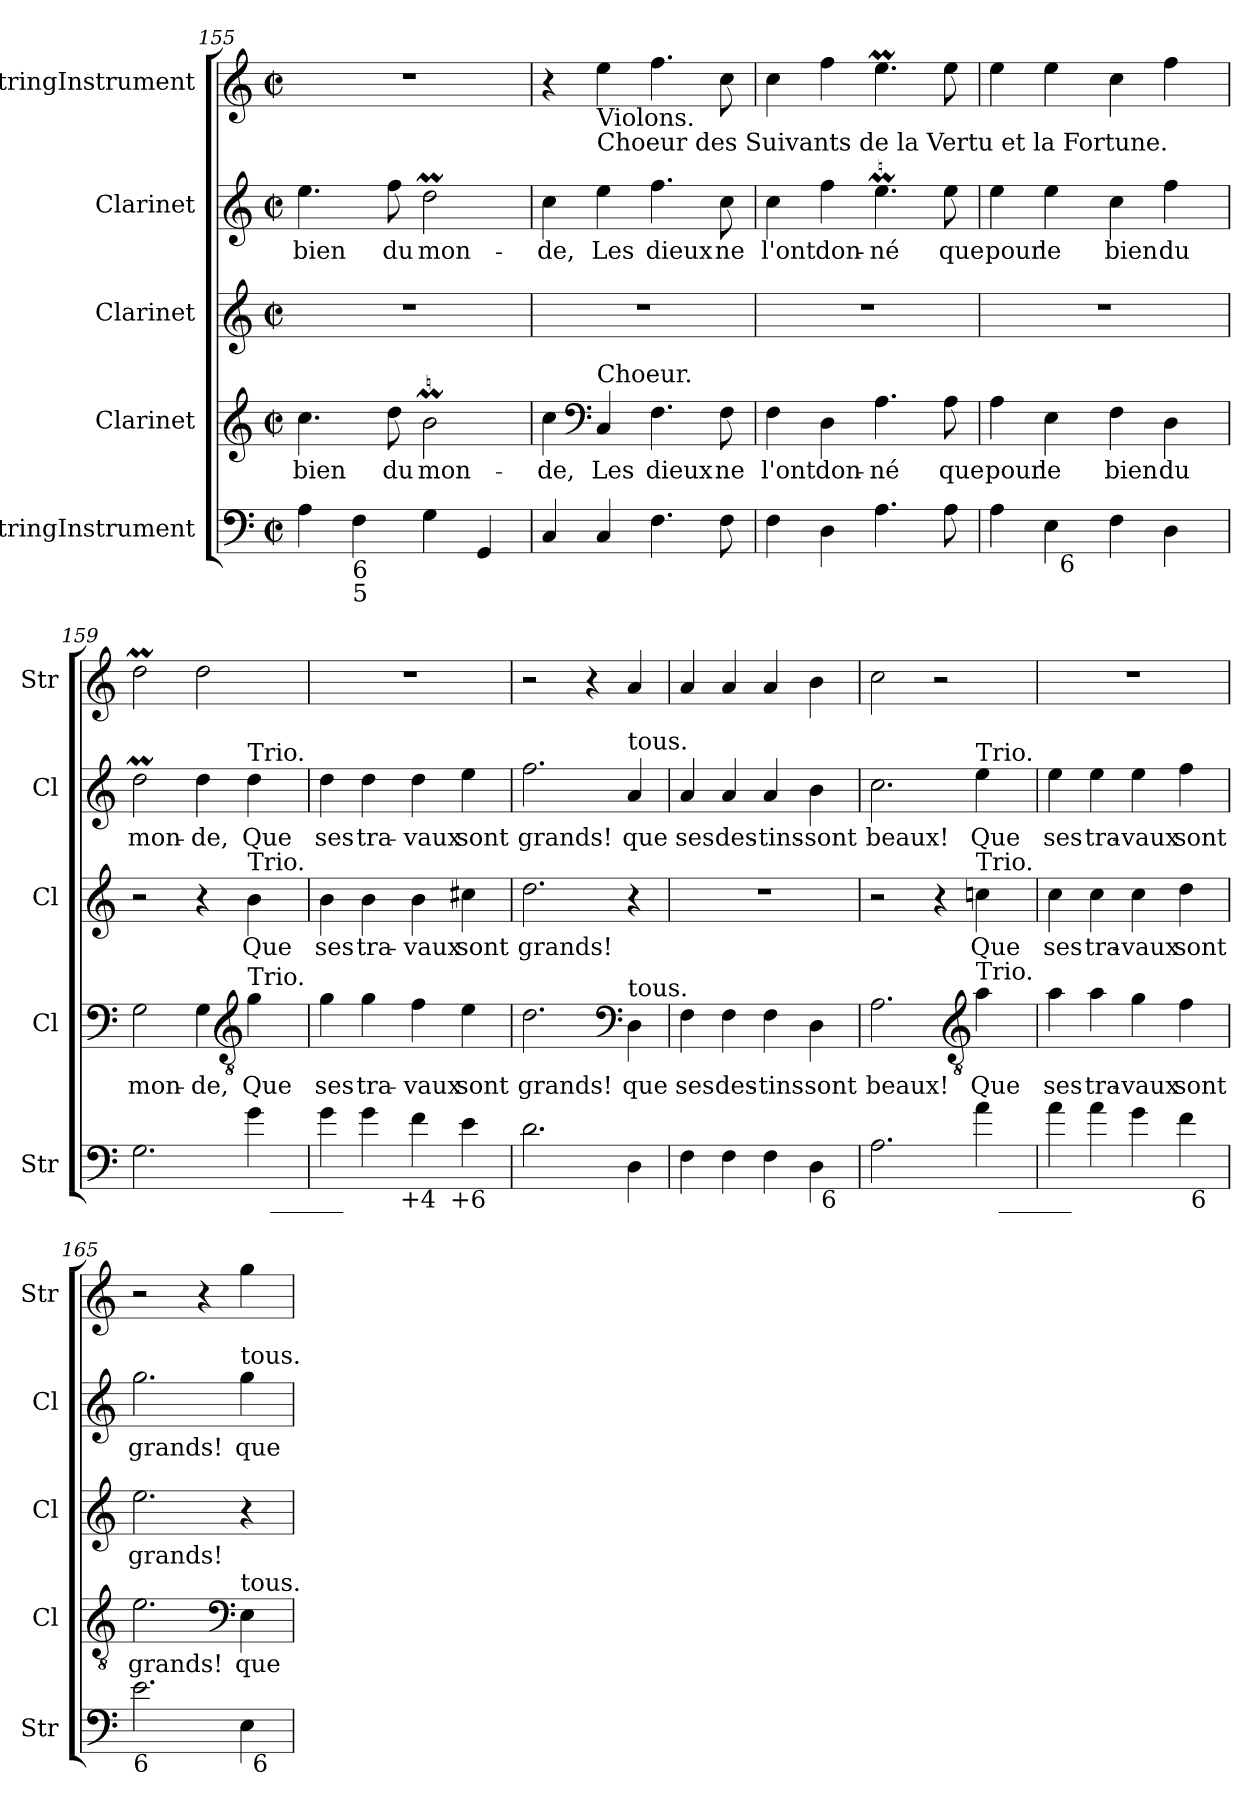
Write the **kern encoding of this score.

**kern	**kern	**text	**kern	**text	**kern	**text	**kern
*part5	*part4	*part4	*part3	*part3	*part2	*part2	*part1
*staff5	*staff4	*staff4	*staff3	*staff3	*staff2	*staff2	*staff1
*I"StringInstrument	*I"Clarinet	*	*I"Clarinet	*	*I"Clarinet	*	*I"StringInstrument
*I'Str	*I'Cl	*	*I'Cl	*	*I'Cl	*	*I'Str
*clefF4	*clefG2	*	*clefG2	*	*clefG2	*	*clefG2
*	*ITrd1c2	*	*ITrd1c2	*	*ITrd1c2	*	*
*k[]	*k[b-e-]	*	*k[b-e-]	*	*k[b-e-]	*	*k[]
*C:	*B-:	*	*B-:	*	*B-:	*	*C:
*M2/2	*M2/2	*	*M2/2	*	*M2/2	*	*M2/2
*met(c|)	*met(c|)	*	*met(c|)	*	*met(c|)	*	*met(c|)
=155	=155	=155	=155	=155	=155	=155	=155
4A\	4.b-\	bien	1r	.	4.dd\	bien	1r
!LO:TX:b:t=6\n5	!	!	!	!	!	!	!
4F\	.	.	.	.	.	.	.
.	8cc\	du	.	.	8ee-\	du	.
4G\	2aM\	mon-	.	.	2ccM\	mon-	.
4GG/	.	.	.	.	.	.	.
!!LO:PB:g=z
=156	=156	=156	=156	=156	=156	=156	=156
4C/	4b-\	-de,	1r	.	4b-\	-de,	4r
*	*clefF4	*	*	*	*	*	*
!	!	!	!	!	!	!	!LO:TX:b:t=Violons.
!	!	!	!	!	!LO:TX:a:t=Choeur des Suivants de la Vertu et la Fortune.	!	!
!	!LO:TX:a:t=Choeur.	!	!	!	!	!	!
4C/	4BB-/	Les	.	.	4dd\	Les	4ee\
4.F\	4.E-\	dieux	.	.	4.ee-\	dieux	4.ff\
8F\	8E-\	ne	.	.	8b-\	ne	8cc\
=157	=157	=157	=157	=157	=157	=157	=157
4F\	4E-\	l'ont	1r	.	4b-\	l'ont	4cc\
4D\	4C\	don-	.	.	4ee-\	don-	4ff\
4.A\	4.G\	-né	.	.	4.ddM\	-né	4.eem\
8A\	8G\	que	.	.	8dd\	que	8ee\
=158	=158	=158	=158	=158	=158	=158	=158
*^	*	*	*	*	*	*	*
4A\	4ryy	4G\	pour	1r	.	4dd\	pour	4ee\
4E\	32ryy	4D\	le	.	.	4dd\	le	4ee\
!	!LO:TX:b:t=6	!	!	!	!	!	!	!
.	2ryy	.	.	.	.	.	.	.
4F\	.	4E-\	bien	.	.	4b-\	bien	4cc\
4D\	.	4C\	du	.	.	4ee-\	du	4ff\
.	8..ryy	.	.	.	.	.	.	.
=159	=159	=159	=159	=159	=159	=159	=159	=159
2.G\	2ryy	2F\	mon-	2r	.	2ccM\	mon-	2ddM\
.	4ryy	4F\	-de,	4r	.	4cc\	-de,	2dd\
*	*	*clefGv2	*	*	*	*	*	*
!	!	!	!	!	!	!LO:TX:a:t=Trio.	!	!
!	!	!	!	!LO:TX:a:t=Trio.	!	!	!	!
!	!	!LO:TX:a:t=Trio.	!	!	!	!	!	!
4g\	16.ryy	4f\	Que	4a\	Que	4cc\	Que	.
!	!LO:TX:b:t=______	!	!	!	!	!	!	!
.	8ryy	.	.	.	.	.	.	.
.	32ryy	.	.	.	.	.	.	.
=160	=160	=160	=160	=160	=160	=160	=160	=160
*	*^	*	*	*	*	*	*	*
4g\	4...ryy	2ryy	4f\	ses	4a\	ses	4cc\	ses	1r
4g\	.	.	4f\	tra-	4a\	tra-	4cc\	tra-	.
!	!LO:TX:b:t=+4	!	!	!	!	!	!	!	!
.	2ryy	.	.	.	.	.	.	.	.
4f\	.	8..ryy	4e-\	-vaux	4a\	-vaux	4cc\	-vaux	.
!	!	!LO:TX:b:t=+6	!	!	!	!	!	!	!
.	.	4ryy	.	.	.	.	.	.	.
4e\	.	.	4d\	sont	4bn\	sont	4dd\	sont	.
.	32ryy	32ryy	.	.	.	.	.	.	.
*v	*v	*v	*	*	*	*	*	*	*
!!LO:LB:g=z
=161	=161	=161	=161	=161	=161	=161	=161
2.d\	2.c\	grands!	2.cc\	grands!	2.ee-\	grands!	2r
.	.	.	.	.	.	.	4r
*	*clefF4	*	*	*	*	*	*
!	!	!	!	!	!LO:TX:a:t=tous.	!	!
!	!LO:TX:a:t=tous.	!	!	!	!	!	!
4D\	4C\	que	4r	.	4g/	que	4a/
=162	=162	=162	=162	=162	=162	=162	=162
*^	*	*	*	*	*	*	*
4F\	2ryy	4E-\	ses	1r	.	4g/	ses	4a/
4F\	.	4E-\	des-	.	.	4g/	des-	4a/
4F\	4ryy	4E-\	-tins	.	.	4g/	-tins-	4a/
4D\	32ryy	4C\	sont	.	.	4a\	-sont	4b\
!	!LO:TX:b:t=6	!	!	!	!	!	!	!
.	8..ryy	.	.	.	.	.	.	.
=163	=163	=163	=163	=163	=163	=163	=163	=163
2.A\	2ryy	2.G\	beaux!	2r	.	2.b-\	beaux!	2cc\
.	4ryy	.	.	4r	.	.	.	2r
*	*	*clefGv2	*	*	*	*	*	*
!	!	!	!	!	!	!LO:TX:a:t=Trio.	!	!
!	!	!	!	!LO:TX:a:t=Trio.	!	!	!	!
!	!	!LO:TX:a:t=Trio.	!	!	!	!	!	!
4a\	16.ryy	4g\	Que	4b-X\	Que	4dd\	Que	.
!	!LO:TX:b:t=______	!	!	!	!	!	!	!
.	8ryy	.	.	.	.	.	.	.
.	32ryy	.	.	.	.	.	.	.
=164	=164	=164	=164	=164	=164	=164	=164	=164
4a\	2ryy	4g\	ses	4b-\	ses	4dd\	ses	1r
4a\	.	4g\	tra-	4b-\	tra-	4dd\	tra-	.
4g\	4ryy	4f\	-vaux	4b-\	-vaux	4dd\	-vaux	.
4f\	32ryy	4e-\	sont	4cc\	sont	4ee-\	sont	.
!	!LO:TX:b:t=6	!	!	!	!	!	!	!
.	8..ryy	.	.	.	.	.	.	.
=165	=165	=165	=165	=165	=165	=165	=165	=165
!LO:TX:b:t=6	!	!	!	!	!	!	!	!
2.e\	2ryy	2.d\	grands!	2.dd\	grands!	2.ff\	grands!	2r
.	4ryy	.	.	.	.	.	.	4r
*	*	*clefF4	*	*	*	*	*	*
!	!	!	!	!	!	!LO:TX:a:t=tous.	!	!
!	!	!LO:TX:a:t=tous.	!	!	!	!	!	!
4E\	32ryy	4D\	que	4r	.	4ff\	que	4gg\
!	!LO:TX:b:t=6	!	!	!	!	!	!	!
.	8..ryy	.	.	.	.	.	.	.
*v	*v	*	*	*	*	*	*	*
=	=	=	=	=	=	=	=
*-	*-	*-	*-	*-	*-	*-	*-
